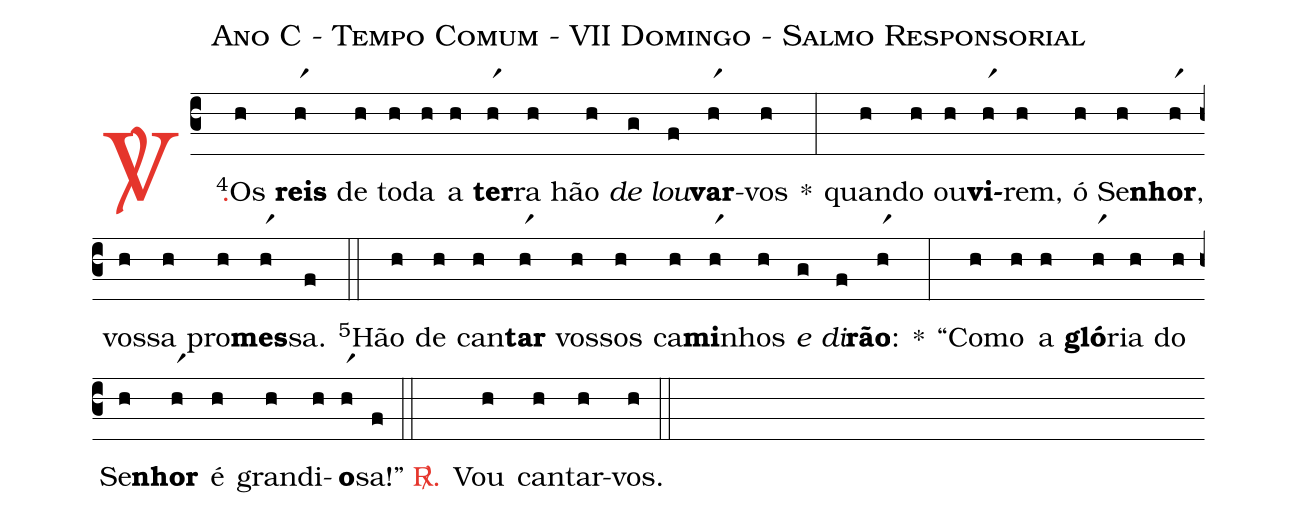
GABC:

name: Ano C - Tempo Comum - VII Domingo - Salmo Responsorial;
%%
(c3)

<c><sp>V/</sp>.</c>() <v>\VSup{4}</v>Os(h) <b>reis</b>(hr1) de(h) to(h)da(h) a(h) <b>ter</b>(hr1)ra(h) hão(h) <i>de</i>(g) <i>lou</i>(f)<b>var</b>-(hr1)vos(h) *(:)
quan(h)do(h) ou(h)<b>vi</b>(hr1)rem,(h) ó(h) Se(h)<b>nhor</b>,(hr1) vos(h)sa(h) pro(h)<b>mes</b>(hr1)sa.(f)

(::)

<v>\VSup{5}</v>Hão(h) de(h) can(h)<b>tar</b>(hr1) vos(h)sos(h) ca(h)<b>mi</b>(hr1)nhos(h) <i>e</i>(g) <i>di</i>(f)<b>rão</b>:(hr1) *(:)
``Co(h)mo(h) a(h) <b>gló</b>(hr1)ria(h) do(h) Se(h)<b>nhor</b>(hr1) é(h) gran(h)di(h)<b>o</b>(hr1)sa!''(f)

(::)

<c><sp>R/</sp>.</c>() Vou(h) can(h)tar-(h)vos.(h)

(::)
